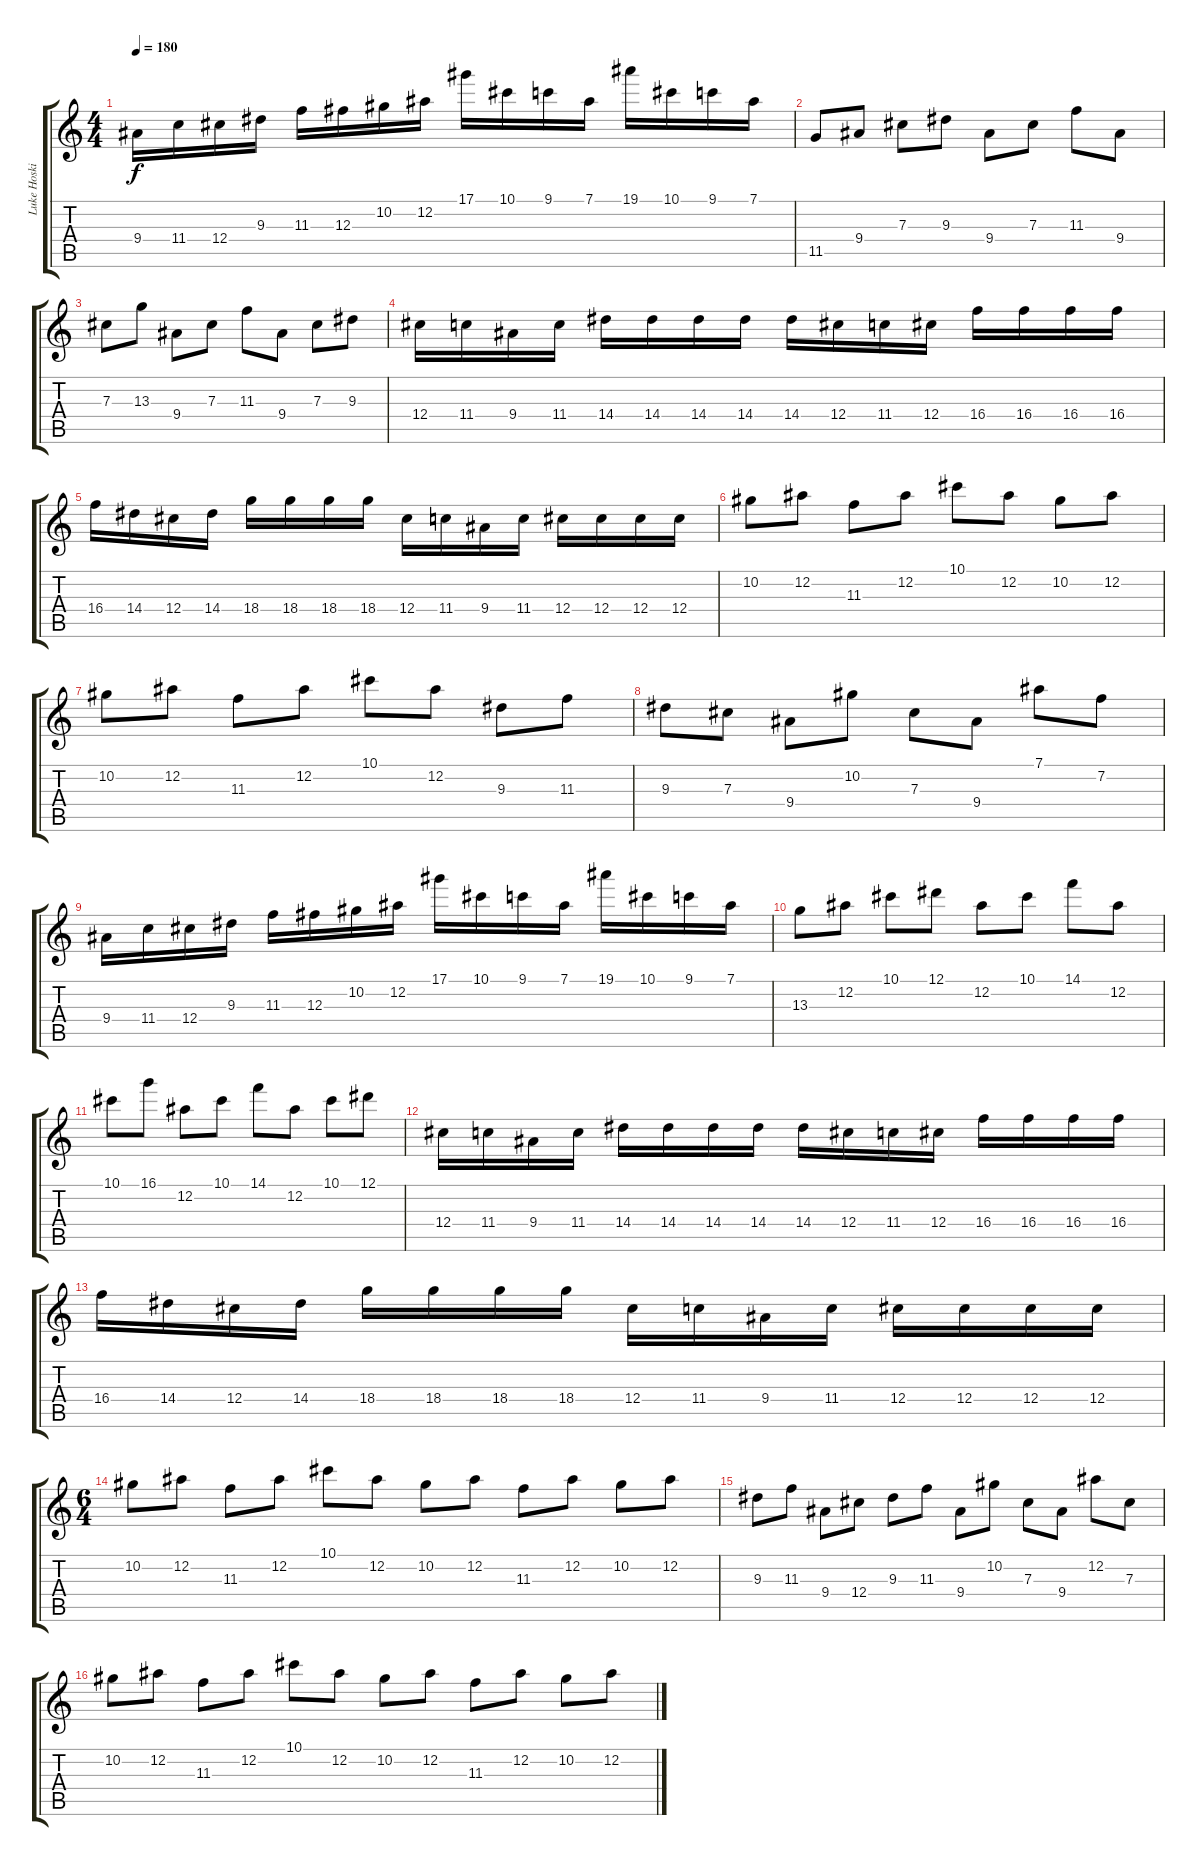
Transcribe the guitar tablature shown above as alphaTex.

\track ("Luke Hoskin (Lead)" "Luke Hoski") {instrument overdrivenguitar}
\staff {score tabs}
\tuning (Eb4 Bb3 Gb3 Db3 Ab2 Eb2) {hide}
\ts (4 4)
\tempo 180
\clef g2
\ks c
9.4.16{dy f} 11.4.16 12.4.16 9.3.16 11.3.16 12.3.16 10.2.16 12.2.16 17.1.16 10.1.16 9.1.16 7.1.16 19.1.16 10.1.16 9.1.16 7.1.16 |
11.5.8 9.4.8 7.3.8 9.3.8 9.4.8 7.3.8 11.3.8 9.4.8 |
7.3.8 13.3.8 9.4.8 7.3.8 11.3.8 9.4.8 7.3.8 9.3.8 |
12.4.16 11.4.16 9.4.16 11.4.16 14.4.16 14.4.16 14.4.16 14.4.16 14.4.16 12.4.16 11.4.16 12.4.16 16.4.16 16.4.16 16.4.16 16.4.16 |
16.4.16 14.4.16 12.4.16 14.4.16 18.4.16 18.4.16 18.4.16 18.4.16 12.4.16 11.4.16 9.4.16 11.4.16 12.4.16 12.4.16 12.4.16 12.4.16 |
10.2.8 12.2.8 11.3.8 12.2.8 10.1.8 12.2.8 10.2.8 12.2.8 |
10.2.8 12.2.8 11.3.8 12.2.8 10.1.8 12.2.8 9.3.8 11.3.8 |
9.3.8 7.3.8 9.4.8 10.2.8 7.3.8 9.4.8 7.1.8 7.2.8 |
9.4.16 11.4.16 12.4.16 9.3.16 11.3.16 12.3.16 10.2.16 12.2.16 17.1.16 10.1.16 9.1.16 7.1.16 19.1.16 10.1.16 9.1.16 7.1.16 |
13.3.8 12.2.8 10.1.8 12.1.8 12.2.8 10.1.8 14.1.8 12.2.8 |
10.1.8 16.1.8 12.2.8 10.1.8 14.1.8 12.2.8 10.1.8 12.1.8 |
12.4.16 11.4.16 9.4.16 11.4.16 14.4.16 14.4.16 14.4.16 14.4.16 14.4.16 12.4.16 11.4.16 12.4.16 16.4.16 16.4.16 16.4.16 16.4.16 |
16.4.16 14.4.16 12.4.16 14.4.16 18.4.16 18.4.16 18.4.16 18.4.16 12.4.16 11.4.16 9.4.16 11.4.16 12.4.16 12.4.16 12.4.16 12.4.16 |
\ts (6 4)
10.2.8 12.2.8 11.3.8 12.2.8 10.1.8 12.2.8 10.2.8 12.2.8 11.3.8 12.2.8 10.2.8 12.2.8 |
9.3.8 11.3.8 9.4.8 12.4.8 9.3.8 11.3.8 9.4.8 10.2.8 7.3.8 9.4.8 12.2.8 7.3.8 |
10.2.8 12.2.8 11.3.8 12.2.8 10.1.8 12.2.8 10.2.8 12.2.8 11.3.8 12.2.8 10.2.8 12.2.8
